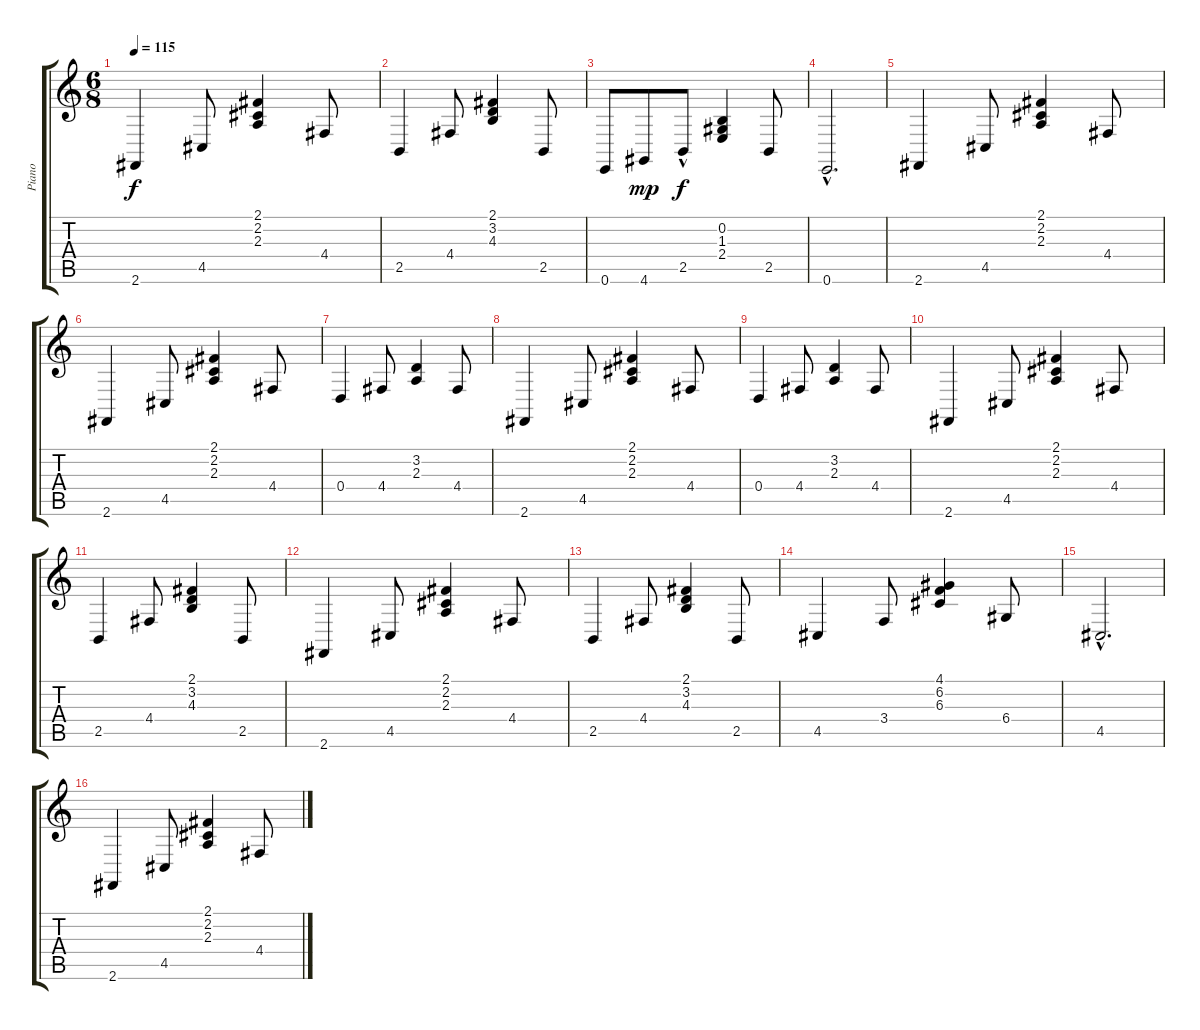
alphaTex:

\track ("Piano" "Piano") {instrument acousticgrandpiano}
\staff {score tabs}
\tuning (E4 B3 G3 D3 A2 E2) {hide}
\ts (6 8)
\tempo 115
\clef g2
\ks c
2.6.4{dy f} 4.5.8 (2.1 2.2 2.3).4 4.4.8 |
2.5.4 4.4.8 (2.1 3.2 4.3).4 2.5.8 |
0.6.8 4.6.8{dy mp} 2.5{hac}.8{dy f} (0.2 1.3 2.4).4 2.5.8 |
0.6{hac}.2{d} |
2.6.4 4.5.8 (2.1 2.2 2.3).4 4.4.8 |
2.6.4 4.5.8 (2.1 2.2 2.3).4 4.4.8 |
0.4.4 4.4.8 (3.2 2.3).4 4.4.8 |
2.6.4 4.5.8 (2.1 2.2 2.3).4 4.4.8 |
0.4.4 4.4.8 (3.2 2.3).4 4.4.8 |
2.6.4 4.5.8 (2.1 2.2 2.3).4 4.4.8 |
2.5.4 4.4.8 (2.1 3.2 4.3).4 2.5.8 |
2.6.4 4.5.8 (2.1 2.2 2.3).4 4.4.8 |
2.5.4 4.4.8 (2.1 3.2 4.3).4 2.5.8 |
4.5.4 3.4.8 (4.1 6.2 6.3).4 6.4.8 |
4.5{hac}.2{d} |
2.6.4 4.5.8 (2.1 2.2 2.3).4 4.4.8
